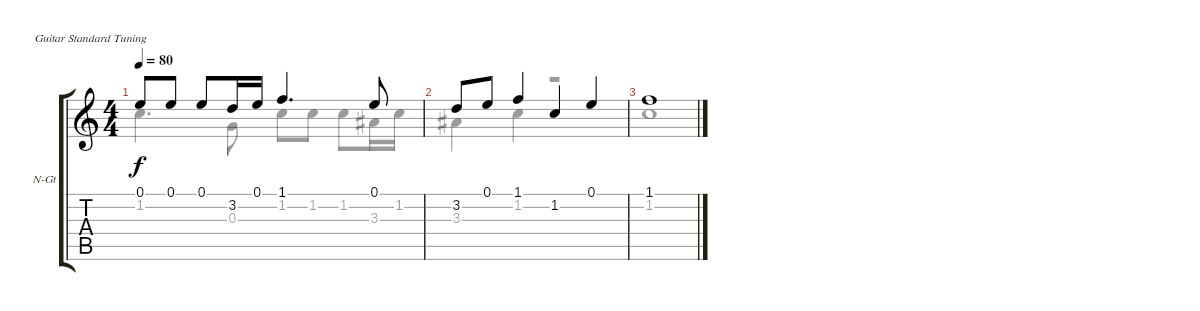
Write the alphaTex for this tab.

\bracketExtendMode groupsimilarinstruments
\firstSystemTrackNameOrientation horizontal
\otherSystemsTrackNameOrientation horizontal
\track ("Prelude & Fugue BWV 553 " "N-Gt") {instrument acousticguitarnylon}
\staff {score tabs}
\tuning (E4 B3 G3 D3 A2 E2)
\voice
\ts (4 4)
\tempo 80
\clef g2
\ks c
0.1.8{dy f} 0.1.8 0.1.8 3.2.16 0.1.16 1.1.4{d} 0.1.8 |
3.2.8 0.1.8 1.1.4 1.2.4 0.1.4 |
1.1.1
\voice
\clef g2
\ottava regular
\simile none
\ks c
1.2.4{d dy f} 0.3.8 1.2.8 1.2.8 1.2.8 3.3.16 1.2.16 |
3.3.4 1.2.4 r.2 |
1.2.1
